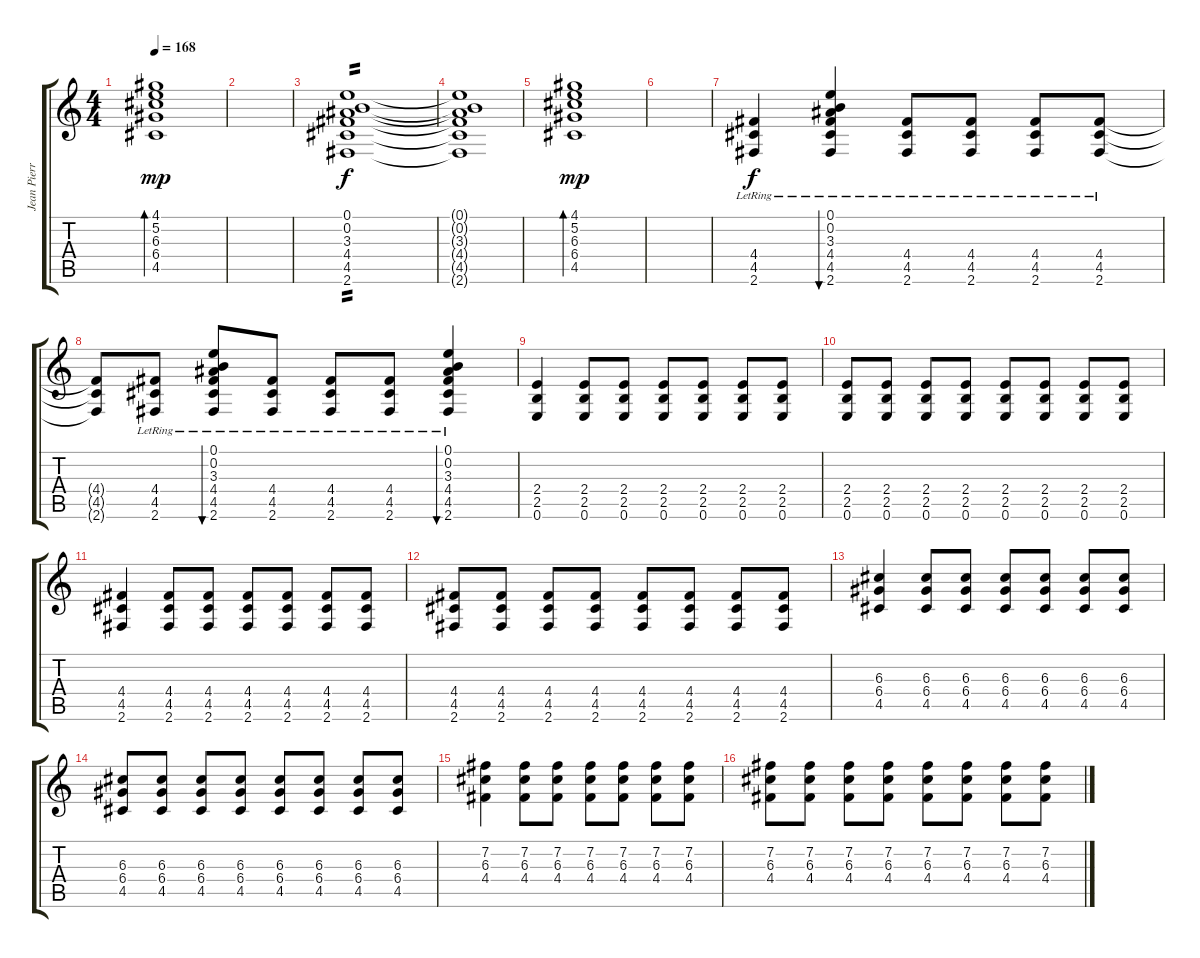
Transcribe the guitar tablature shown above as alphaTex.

\track ("Jean Pierre Duhart (Distorsión)" "Jean Pierr") {instrument distortionguitar}
\staff {score tabs}
\tuning (E4 B3 G3 D3 A2 E2) {hide}
\ts (4 4)
\tempo 168
\clef g2
\ks c
(4.1 5.2 6.3 6.4 4.5).1{bd 480 dy mp instrument electricguitarclean} |
|
(0.1 0.2 3.3 4.4 4.5 2.6).1{tp 2 dy f instrument distortionguitar} |
(0.1{t} 0.2{t} 3.3{t} 4.4{t} 4.5{t} 2.6{t}).1 |
(4.1 5.2 6.3 6.4 4.5).1{bd 480 dy mp instrument electricguitarclean} |
|
(4.4{lr} 4.5{lr} 2.6{lr}).4{dy f instrument distortionguitar} (0.1{lr} 0.2{lr} 3.3{lr} 4.4{lr} 4.5{lr} 2.6{lr}).4{bu 120} (4.4{lr} 4.5{lr} 2.6{lr}).8 (4.4{lr} 4.5{lr} 2.6{lr}).8 (4.4{lr} 4.5{lr} 2.6{lr}).8 (4.4{lr} 4.5{lr} 2.6{lr}).8 |
(4.4{t} 4.5{t} 2.6{t}).8 (4.4{lr} 4.5{lr} 2.6{lr}).8 (0.1{lr} 0.2{lr} 3.3{lr} 4.4{lr} 4.5{lr} 2.6{lr}).8{bu 120} (4.4{lr} 4.5{lr} 2.6{lr}).8 (4.4{lr} 4.5{lr} 2.6{lr}).8 (4.4{lr} 4.5{lr} 2.6{lr}).8 (0.1{lr} 0.2{lr} 3.3{lr} 4.4{lr} 4.5{lr} 2.6{lr}).4{bu 120} |
(2.4 2.5 0.6).4{volume 13} (2.4 2.5 0.6).8 (2.4 2.5 0.6).8 (2.4 2.5 0.6).8 (2.4 2.5 0.6).8 (2.4 2.5 0.6).8 (2.4 2.5 0.6).8 |
(2.4 2.5 0.6).8 (2.4 2.5 0.6).8 (2.4 2.5 0.6).8 (2.4 2.5 0.6).8 (2.4 2.5 0.6).8 (2.4 2.5 0.6).8 (2.4 2.5 0.6).8 (2.4 2.5 0.6).8 |
(4.4 4.5 2.6).4 (4.4 4.5 2.6).8 (4.4 4.5 2.6).8 (4.4 4.5 2.6).8 (4.4 4.5 2.6).8 (4.4 4.5 2.6).8 (4.4 4.5 2.6).8 |
(4.4 4.5 2.6).8 (4.4 4.5 2.6).8 (4.4 4.5 2.6).8 (4.4 4.5 2.6).8 (4.4 4.5 2.6).8 (4.4 4.5 2.6).8 (4.4 4.5 2.6).8 (4.4 4.5 2.6).8 |
(6.3 6.4 4.5).4 (6.3 6.4 4.5).8 (6.3 6.4 4.5).8 (6.3 6.4 4.5).8 (6.3 6.4 4.5).8 (6.3 6.4 4.5).8 (6.3 6.4 4.5).8 |
(6.3 6.4 4.5).8 (6.3 6.4 4.5).8 (6.3 6.4 4.5).8 (6.3 6.4 4.5).8 (6.3 6.4 4.5).8 (6.3 6.4 4.5).8 (6.3 6.4 4.5).8 (6.3 6.4 4.5).8 |
(7.2 6.3 4.4).4 (7.2 6.3 4.4).8 (7.2 6.3 4.4).8 (7.2 6.3 4.4).8 (7.2 6.3 4.4).8 (7.2 6.3 4.4).8 (7.2 6.3 4.4).8 |
(7.2 6.3 4.4).8 (7.2 6.3 4.4).8 (7.2 6.3 4.4).8 (7.2 6.3 4.4).8 (7.2 6.3 4.4).8 (7.2 6.3 4.4).8 (7.2 6.3 4.4).8 (7.2 6.3 4.4).8
